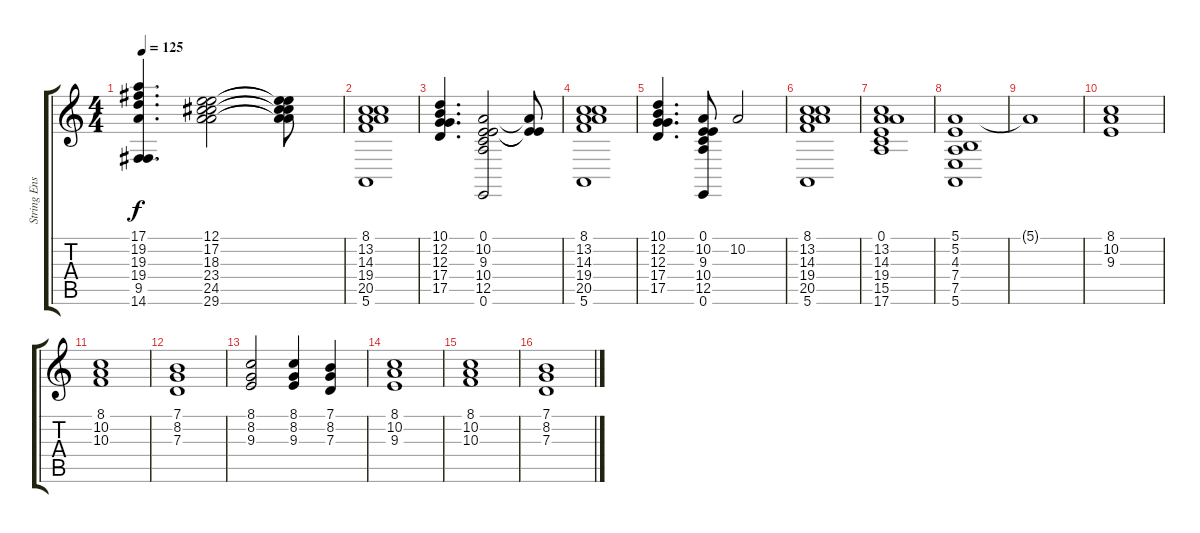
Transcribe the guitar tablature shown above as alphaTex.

\track ("String Ensemble 1" "String Ens") {instrument stringensemble1}
\staff {score tabs}
\tuning (E4 B3 G3 D3 A2 E2) {hide}
\ts (4 4)
\tempo 125
\clef g2
\ks c
(17.1 19.2 19.3 19.4 9.5 14.6).4{d dy f} (12.1 17.2 18.3 23.4 24.5 29.6).2 (12.1{t} 17.2{t} 18.3{t} 23.4{t} 24.5{t} 29.6{t}).8 |
(8.1 13.2 14.3 19.4 20.5 5.6).1 |
(10.1 12.2 12.3 17.4 17.5).4{d} (0.1 10.2 9.3 10.4 12.5 0.6).2 (0.1{t} 10.2{t} 9.3{t}).8 |
(8.1 13.2 14.3 19.4 20.5 5.6).1 |
(10.1 12.2 12.3 17.4 17.5).4{d} (0.1 10.2 9.3 10.4 12.5 0.6).8 10.2.2 |
(8.1 13.2 14.3 19.4 20.5 5.6).1 |
(0.1 13.2 14.3 19.4 15.5 17.6).1 |
(5.1 5.2 4.3 7.4 7.5 5.6).1 |
5.1{t}.1 |
(8.1 10.2 9.3).1 |
(8.1 10.2 10.3).1 |
(7.1 8.2 7.3).1 |
(8.1 8.2 9.3).2 (8.1 8.2 9.3).4 (7.1 8.2 7.3).4 |
(8.1 10.2 9.3).1 |
(8.1 10.2 10.3).1 |
(7.1 8.2 7.3).1
